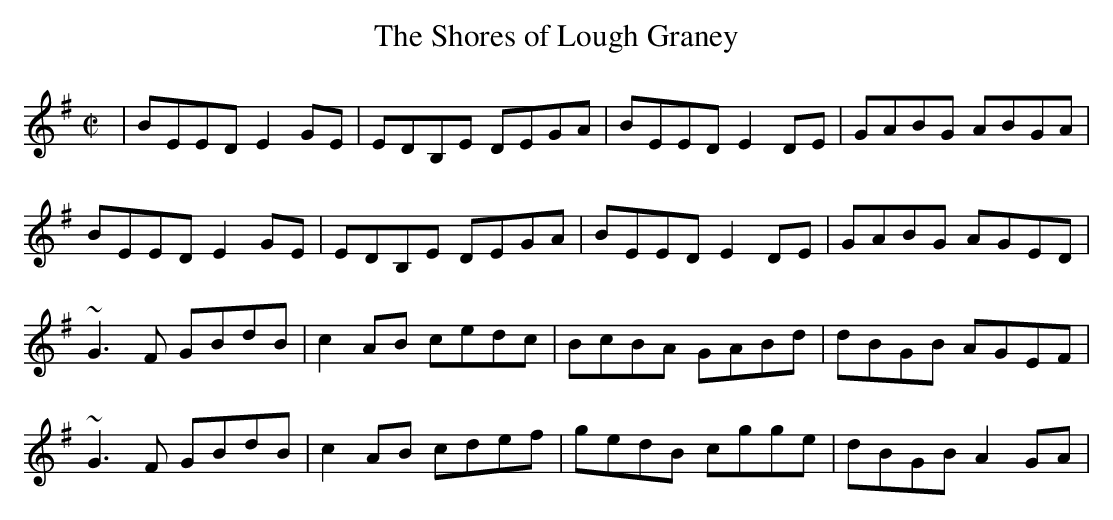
X:1
T:Shores of Lough Graney, The
M:C|
K:Emin
| BEED E2GE |EDB,E DEGA |BEED E2DE |GABG ABGA |
BEED E2GE |EDB,E DEGA| BEED E2DE |GABG AGED|
~G3F GBdB |c2AB cedc| BcBA GABd |dBGB AGEF|
~G3F GBdB |c2AB cdef |gedB cgge| dBGB A2GA |
